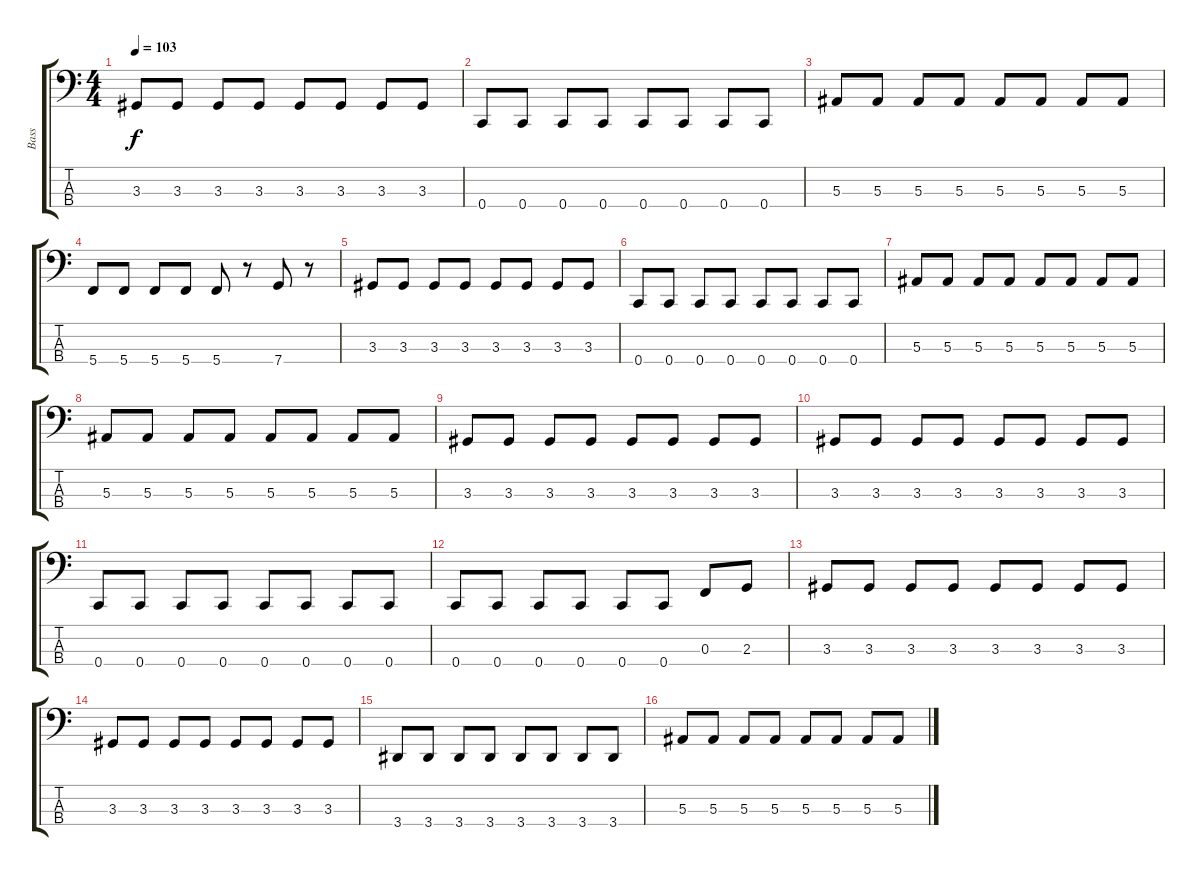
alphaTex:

\track ("Bass" "Bass") {instrument electricbassfinger}
\staff {score tabs}
\tuning (Eb2 Bb1 F1 C1) {hide}
\ts (4 4)
\tempo 103
\clef f4
\ks c
3.3.8{dy f} 3.3.8 3.3.8 3.3.8 3.3.8 3.3.8 3.3.8 3.3.8 |
0.4.8 0.4.8 0.4.8 0.4.8 0.4.8 0.4.8 0.4.8 0.4.8 |
5.3.8 5.3.8 5.3.8 5.3.8 5.3.8 5.3.8 5.3.8 5.3.8 |
5.4.8 5.4.8 5.4.8 5.4.8 5.4.8 r.8 7.4.8 r.8 |
3.3.8 3.3.8 3.3.8 3.3.8 3.3.8 3.3.8 3.3.8 3.3.8 |
0.4.8 0.4.8 0.4.8 0.4.8 0.4.8 0.4.8 0.4.8 0.4.8 |
5.3.8 5.3.8 5.3.8 5.3.8 5.3.8 5.3.8 5.3.8 5.3.8 |
5.3.8 5.3.8 5.3.8 5.3.8 5.3.8 5.3.8 5.3.8 5.3.8 |
3.3.8 3.3.8 3.3.8 3.3.8 3.3.8 3.3.8 3.3.8 3.3.8 |
3.3.8 3.3.8 3.3.8 3.3.8 3.3.8 3.3.8 3.3.8 3.3.8 |
0.4.8 0.4.8 0.4.8 0.4.8 0.4.8 0.4.8 0.4.8 0.4.8 |
0.4.8 0.4.8 0.4.8 0.4.8 0.4.8 0.4.8 0.3.8 2.3.8 |
3.3.8 3.3.8 3.3.8 3.3.8 3.3.8 3.3.8 3.3.8 3.3.8 |
3.3.8 3.3.8 3.3.8 3.3.8 3.3.8 3.3.8 3.3.8 3.3.8 |
3.4.8 3.4.8 3.4.8 3.4.8 3.4.8 3.4.8 3.4.8 3.4.8 |
5.3.8 5.3.8 5.3.8 5.3.8 5.3.8 5.3.8 5.3.8 5.3.8
